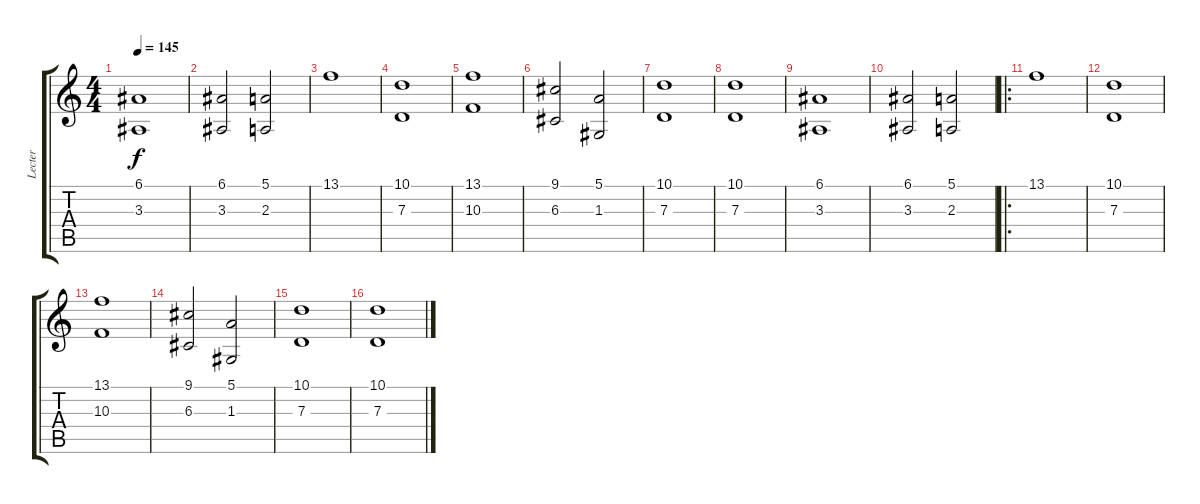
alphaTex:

\track ("Lecter" "Lecter") {instrument stringensemble1}
\staff {score tabs}
\tuning (E4 B3 G3 D3 A2 E2) {hide}
\ts (4 4)
\tempo 145
\clef g2
\ks c
(6.1 3.3).1{dy f} |
(6.1 3.3).2 (5.1 2.3).2 |
13.1.1 |
(10.1 7.3).1{instrument pad4choir} |
(13.1 10.3).1 |
(9.1 6.3).2 (5.1 1.3).2 |
(10.1 7.3).1 |
(10.1 7.3).1 |
(6.1 3.3).1 |
(6.1 3.3).2 (5.1 2.3).2 |
\ro
13.1.1 |
(10.1 7.3).1 |
(13.1 10.3).1 |
(9.1 6.3).2 (5.1 1.3).2 |
(10.1 7.3).1 |
(10.1 7.3).1
